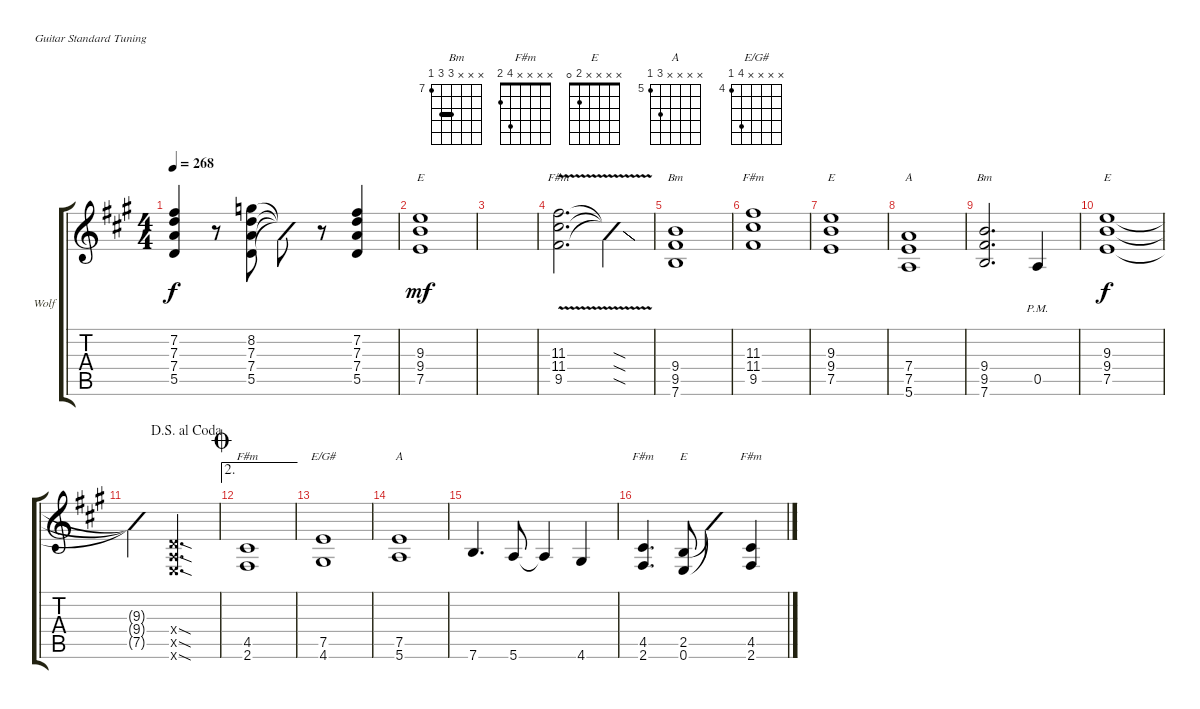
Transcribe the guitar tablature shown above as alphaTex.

\defaultSystemsLayout 4
\bracketExtendMode groupsimilarinstruments
\firstSystemTrackNameOrientation horizontal
\otherSystemsTrackNameOrientation horizontal
\track ("Wolf Hoffmann (1)" "Wolf") {instrument distortionguitar}
\staff {score tabs}
\tuning (E4 B3 G3 D3 A2 E2)
\chord ("Bm" x x x 9 9 7) {firstfret 7 barre 9}
\chord ("F#m" x x 11 11 9 x) {firstfret 9 barre 11}
\chord ("E" x x 9 9 7 x) {firstfret 7 barre 9}
\chord ("A" x x x 7 7 5) {firstfret 5 barre 7}
\chord ("E" x x x x 2 0)
\chord ("F#m" x x x x 4 2)
\chord ("A" x x x x 7 5) {firstfret 5}
\chord ("E/G#" x x x x 7 4) {firstfret 4}
\ts (4 4)
\tempo 268
\clef g2
\ks a
(5.5 7.4 7.3 7.2).4{dy f} r.8 (5.5 7.4 7.3 8.2).8 (8.2{t} 7.3{t} 7.4{t} 5.5{t}).8{slashed} r.8 (5.5 7.4 7.3 7.2).4 |
(7.5 9.4 9.3).1{ch "E" dy mf} |
|
(9.5{v} 11.4 11.3).2{d ch "F#m"} (11.3{sod t} 11.4{sod t} 9.5{sod t}).4{slashed} |
(7.6 9.5 9.4).1{ch "Bm"} |
(9.5 11.4 11.3).1{ch "F#m"} |
(7.5 9.4 9.3).1{ch "E"} |
(5.6 7.5 7.4).1{ch "A"} |
(7.6 9.5 9.4).2{d ch "Bm"} 0.5{pm}.4 |
(7.5 9.4 9.3).1{ch "E" dy f} |
\jump dalsegnoalcoda
(9.3{t} 9.4{t} 7.5{t}).4{slashed} (0.5{sod x} 0.6{sod x} 0.4{sod x}).2{d} |
\ae 2
\jump coda
(2.6 4.5).1{ch "F#m"} |
(4.6 7.5).1{ch "E/G#"} |
(5.6 7.5).1{ch "A"} |
7.6.4{d} 5.6.8 5.6{t}.4 4.6.4 |
(2.6 4.5).4{d ch "F#m"} (0.6 2.5).8{ch "E"} (2.5{t} 0.6{t}).4{slashed} (2.6 4.5).4{ch "F#m"}
